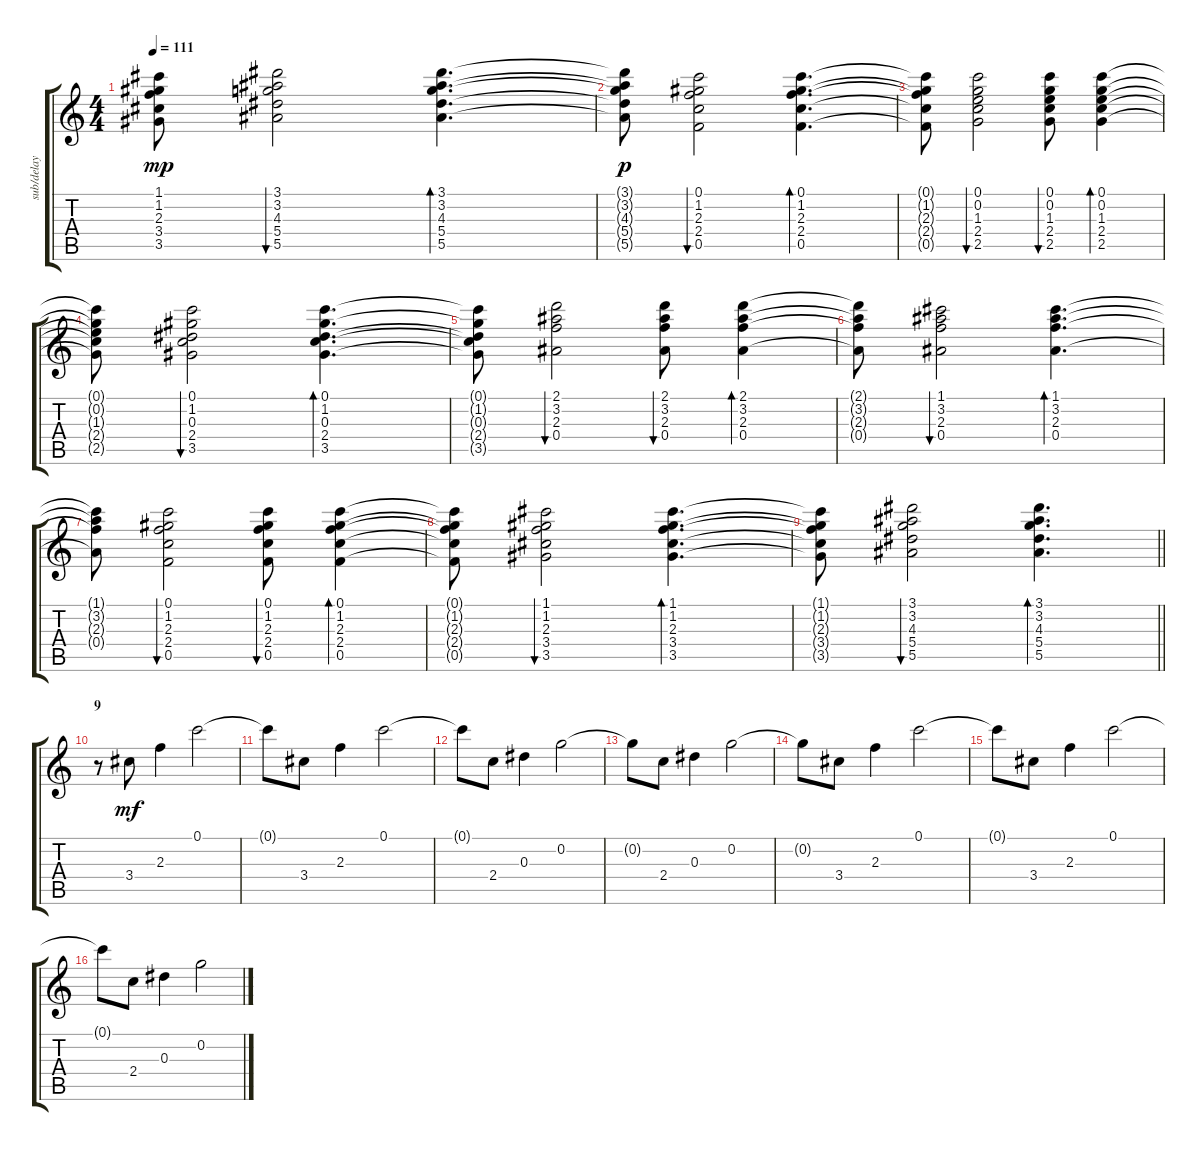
\track ("sub/delay guitar" "sub/delay ") {mute instrument electricguitarjazz}
\staff {score tabs}
\tuning (C5 G4 Eb4 Bb3 F3 Bb2) {hide}
\ts (4 4)
\tempo 111
\clef g2
\ks c
(1.1{t} 1.2{t} 2.3{t} 3.4{t} 3.5{t}).8{dy mp} (3.1 3.2 4.3 5.4 5.5).2{bu 60} (3.1 3.2 4.3 5.4 5.5).4{d bd 60} |
(3.1{t} 3.2{t} 4.3{t} 5.4{t} 5.5{t}).8{dy p} (0.1 1.2 2.3 2.4 0.5).2{bu 60} (0.1 1.2 2.3 2.4 0.5).4{d bd 60} |
(0.1{t} 1.2{t} 2.3{t} 2.4{t} 0.5{t}).8 (0.1 0.2 1.3 2.4 2.5).2{bu 60} (0.1 0.2 1.3 2.4 2.5).8{bu 60} (0.1 0.2 1.3 2.4 2.5).4{bd 60} |
(0.1{t} 0.2{t} 1.3{t} 2.4{t} 2.5{t}).8 (0.1 1.2 0.3 2.4 3.5).2{bu 60} (0.1 1.2 0.3 2.4 3.5).4{d bd 60} |
(0.1{t} 1.2{t} 0.3{t} 2.4{t} 3.5{t}).8 (2.1 3.2 2.3 0.4).2{bu 60} (2.1 3.2 2.3 0.4).8{bu 60} (2.1 3.2 2.3 0.4).4{bd 60} |
(2.1{t} 3.2{t} 2.3{t} 0.4{t}).8 (1.1 3.2 2.3 0.4).2{bu 60} (1.1 3.2 2.3 0.4).4{d bd 60} |
(1.1{t} 3.2{t} 2.3{t} 0.4{t}).8 (0.1 1.2 2.3 2.4 0.5).2{bu 60} (0.1 1.2 2.3 2.4 0.5).8{bu 60} (0.1 1.2 2.3 2.4 0.5).4{bd 60} |
(0.1{t} 1.2{t} 2.3{t} 2.4{t} 0.5{t}).8 (1.1 1.2 2.3 3.4 3.5).2{bu 60} (1.1 1.2 2.3 3.4 3.5).4{d bd 60} |
\barLineRight lightlight
(1.1{t} 1.2{t} 2.3{t} 3.4{t} 3.5{t}).8 (3.1 3.2 4.3 5.4 5.5).2{bu 60} (3.1 3.2 4.3 5.4 5.5).4{d bd 60} |
\section ("" "9")
r.8 3.4.8{dy mf} 2.3.4 0.1.2 |
0.1{t}.8 3.4.8 2.3.4 0.1.2 |
0.1{t}.8 2.4.8 0.3.4 0.2.2 |
0.2{t}.8 2.4.8 0.3.4 0.2.2 |
0.2{t}.8 3.4.8 2.3.4 0.1.2 |
0.1{t}.8 3.4.8 2.3.4 0.1.2 |
0.1{t}.8 2.4.8 0.3.4 0.2.2
